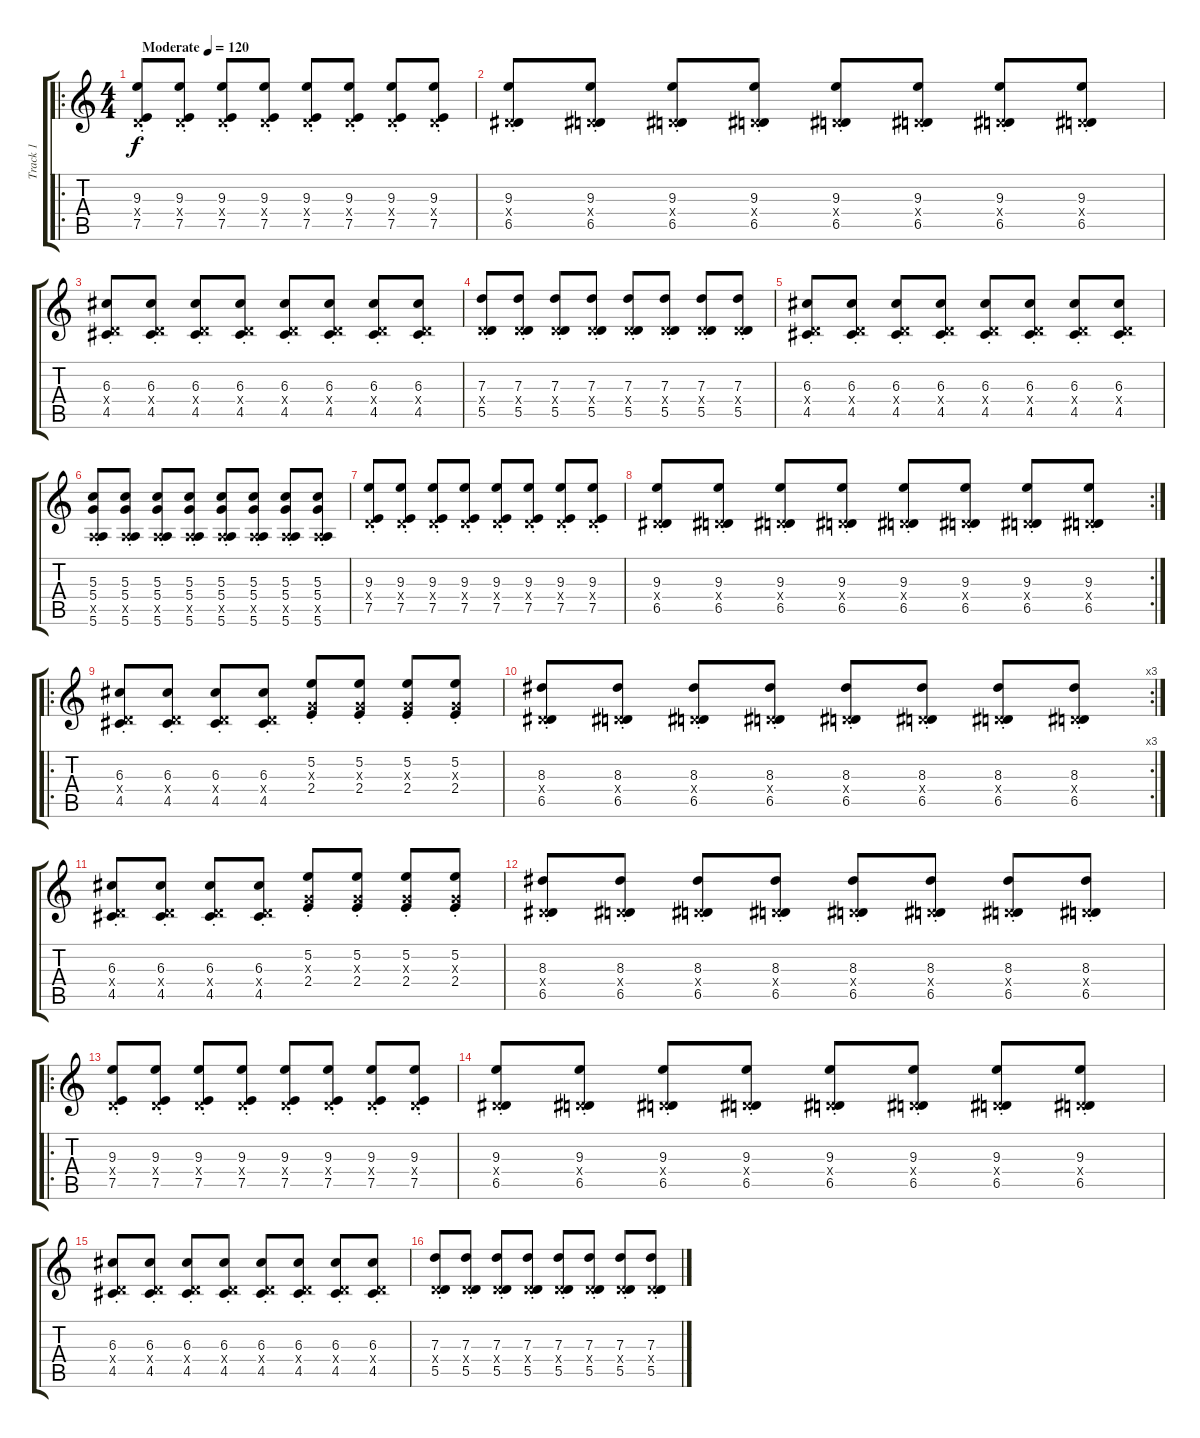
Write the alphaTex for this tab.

\track ("Track 1" "Track 1") {instrument electricguitarclean}
\staff {score tabs}
\tuning (E4 B3 G3 D3 A2 E2) {hide}
\ro
\ts (4 4)
\tempo (120 "Moderate")
\tempo 90
\tempo (120 "Moderate")
\clef g2
\ks c
(9.3{st} 0.4{x} 7.5{st}).8{dy f instrument electricguitarclean} (9.3{st} 0.4{x} 7.5{st}).8 (9.3{st} 0.4{x} 7.5{st}).8 (9.3{st} 0.4{x} 7.5{st}).8 (9.3{st} 0.4{x} 7.5{st}).8 (9.3{st} 0.4{x} 7.5{st}).8 (9.3{st} 0.4{x} 7.5{st}).8 (9.3{st} 0.4{x} 7.5{st}).8 |
(9.3{st} 0.4{x} 6.5{st}).8 (9.3{st} 0.4{x} 6.5{st}).8 (9.3{st} 0.4{x} 6.5{st}).8 (9.3{st} 0.4{x} 6.5{st}).8 (9.3{st} 0.4{x} 6.5{st}).8 (9.3{st} 0.4{x} 6.5{st}).8 (9.3{st} 0.4{x} 6.5{st}).8 (9.3{st} 0.4{x} 6.5{st}).8 |
(6.3{st} 0.4{x} 4.5{st}).8 (6.3{st} 0.4{x} 4.5{st}).8 (6.3{st} 0.4{x} 4.5{st}).8 (6.3{st} 0.4{x} 4.5{st}).8 (6.3{st} 0.4{x} 4.5{st}).8 (6.3{st} 0.4{x} 4.5{st}).8 (6.3{st} 0.4{x} 4.5{st}).8 (6.3{st} 0.4{x} 4.5{st}).8 |
(7.3{st} 0.4{x} 5.5{st}).8 (7.3{st} 0.4{x} 5.5{st}).8 (7.3{st} 0.4{x} 5.5{st}).8 (7.3{st} 0.4{x} 5.5{st}).8 (7.3{st} 0.4{x} 5.5{st}).8 (7.3{st} 0.4{x} 5.5{st}).8 (7.3{st} 0.4{x} 5.5{st}).8 (7.3{st} 0.4{x} 5.5{st}).8 |
(6.3{st} 0.4{x} 4.5{st}).8 (6.3{st} 0.4{x} 4.5{st}).8 (6.3{st} 0.4{x} 4.5{st}).8 (6.3{st} 0.4{x} 4.5{st}).8 (6.3{st} 0.4{x} 4.5{st}).8 (6.3{st} 0.4{x} 4.5{st}).8 (6.3{st} 0.4{x} 4.5{st}).8 (6.3{st} 0.4{x} 4.5{st}).8 |
(5.3{st} 5.4{st} 0.5{x} 5.6{st}).8 (5.3{st} 5.4{st} 0.5{x} 5.6{st}).8 (5.3{st} 5.4{st} 0.5{x} 5.6{st}).8 (5.3{st} 5.4{st} 0.5{x} 5.6{st}).8 (5.3{st} 5.4{st} 0.5{x} 5.6{st}).8 (5.3{st} 5.4{st} 0.5{x} 5.6{st}).8 (5.3{st} 5.4{st} 0.5{x} 5.6{st}).8 (5.3{st} 5.4{st} 0.5{x} 5.6{st}).8 |
(9.3{st} 0.4{x} 7.5{st}).8 (9.3{st} 0.4{x} 7.5{st}).8 (9.3{st} 0.4{x} 7.5{st}).8 (9.3{st} 0.4{x} 7.5{st}).8 (9.3{st} 0.4{x} 7.5{st}).8 (9.3{st} 0.4{x} 7.5{st}).8 (9.3{st} 0.4{x} 7.5{st}).8 (9.3{st} 0.4{x} 7.5{st}).8 |
\rc 2
(9.3{st} 0.4{x} 6.5{st}).8 (9.3{st} 0.4{x} 6.5{st}).8 (9.3{st} 0.4{x} 6.5{st}).8 (9.3{st} 0.4{x} 6.5{st}).8 (9.3{st} 0.4{x} 6.5{st}).8 (9.3{st} 0.4{x} 6.5{st}).8 (9.3{st} 0.4{x} 6.5{st}).8 (9.3{st} 0.4{x} 6.5{st}).8 |
\ro
(6.3{st} 0.4{x} 4.5{st}).8 (6.3{st} 0.4{x} 4.5{st}).8 (6.3{st} 0.4{x} 4.5{st}).8 (6.3{st} 0.4{x} 4.5{st}).8 (5.2{st} 0.3{x} 2.4{st}).8 (5.2{st} 0.3{x} 2.4{st}).8 (5.2{st} 0.3{x} 2.4{st}).8 (5.2{st} 0.3{x} 2.4{st}).8 |
\rc 3
(8.3{st} 0.4{x} 6.5{st}).8 (8.3{st} 0.4{x} 6.5{st}).8 (8.3{st} 0.4{x} 6.5{st}).8 (8.3{st} 0.4{x} 6.5{st}).8 (8.3{st} 0.4{x} 6.5{st}).8 (8.3{st} 0.4{x} 6.5{st}).8 (8.3{st} 0.4{x} 6.5{st}).8 (8.3{st} 0.4{x} 6.5{st}).8 |
(6.3{st} 0.4{x} 4.5{st}).8 (6.3{st} 0.4{x} 4.5{st}).8 (6.3{st} 0.4{x} 4.5{st}).8 (6.3{st} 0.4{x} 4.5{st}).8 (5.2{st} 0.3{x} 2.4{st}).8 (5.2{st} 0.3{x} 2.4{st}).8 (5.2{st} 0.3{x} 2.4{st}).8 (5.2{st} 0.3{x} 2.4{st}).8 |
(8.3{st} 0.4{x} 6.5{st}).8 (8.3{st} 0.4{x} 6.5{st}).8 (8.3{st} 0.4{x} 6.5{st}).8 (8.3{st} 0.4{x} 6.5{st}).8 (8.3{st} 0.4{x} 6.5{st}).8 (8.3{st} 0.4{x} 6.5{st}).8 (8.3{st} 0.4{x} 6.5{st}).8 (8.3{st} 0.4{x} 6.5{st}).8 |
\ro
(9.3{st} 0.4{x} 7.5{st}).8 (9.3{st} 0.4{x} 7.5{st}).8 (9.3{st} 0.4{x} 7.5{st}).8 (9.3{st} 0.4{x} 7.5{st}).8 (9.3{st} 0.4{x} 7.5{st}).8 (9.3{st} 0.4{x} 7.5{st}).8 (9.3{st} 0.4{x} 7.5{st}).8 (9.3{st} 0.4{x} 7.5{st}).8 |
(9.3{st} 0.4{x} 6.5{st}).8 (9.3{st} 0.4{x} 6.5{st}).8 (9.3{st} 0.4{x} 6.5{st}).8 (9.3{st} 0.4{x} 6.5{st}).8 (9.3{st} 0.4{x} 6.5{st}).8 (9.3{st} 0.4{x} 6.5{st}).8 (9.3{st} 0.4{x} 6.5{st}).8 (9.3{st} 0.4{x} 6.5{st}).8 |
(6.3{st} 0.4{x} 4.5{st}).8 (6.3{st} 0.4{x} 4.5{st}).8 (6.3{st} 0.4{x} 4.5{st}).8 (6.3{st} 0.4{x} 4.5{st}).8 (6.3{st} 0.4{x} 4.5{st}).8 (6.3{st} 0.4{x} 4.5{st}).8 (6.3{st} 0.4{x} 4.5{st}).8 (6.3{st} 0.4{x} 4.5{st}).8 |
(7.3{st} 0.4{x} 5.5{st}).8 (7.3{st} 0.4{x} 5.5{st}).8 (7.3{st} 0.4{x} 5.5{st}).8 (7.3{st} 0.4{x} 5.5{st}).8 (7.3{st} 0.4{x} 5.5{st}).8 (7.3{st} 0.4{x} 5.5{st}).8 (7.3{st} 0.4{x} 5.5{st}).8 (7.3{st} 0.4{x} 5.5{st}).8
